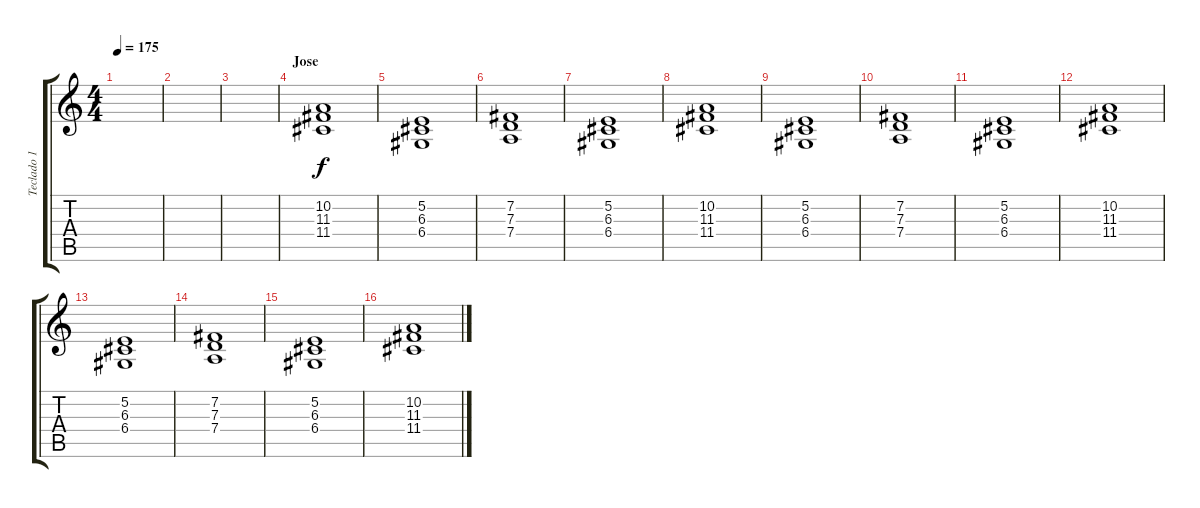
\track ("Teclado 1" "Teclado 1") {instrument brightacousticpiano}
\staff {score tabs}
\tuning (E4 B3 G3 D3 A2 E2) {hide}
\ts (4 4)
\tempo 175
\clef g2
\ks c
|
|
|
\section ("" "Jose")
(10.2 11.3 11.4).1{volume 9 instrument synthstrings1} |
(5.2 6.3 6.4).1 |
(7.2 7.3 7.4).1 |
(5.2 6.3 6.4).1 |
(10.2 11.3 11.4).1{volume 11 instrument synthstrings1} |
(5.2 6.3 6.4).1 |
(7.2 7.3 7.4).1 |
(5.2 6.3 6.4).1 |
(10.2 11.3 11.4).1{volume 11 instrument synthstrings1} |
(5.2 6.3 6.4).1 |
(7.2 7.3 7.4).1 |
(5.2 6.3 6.4).1 |
(10.2 11.3 11.4).1{volume 11 instrument synthstrings1}
